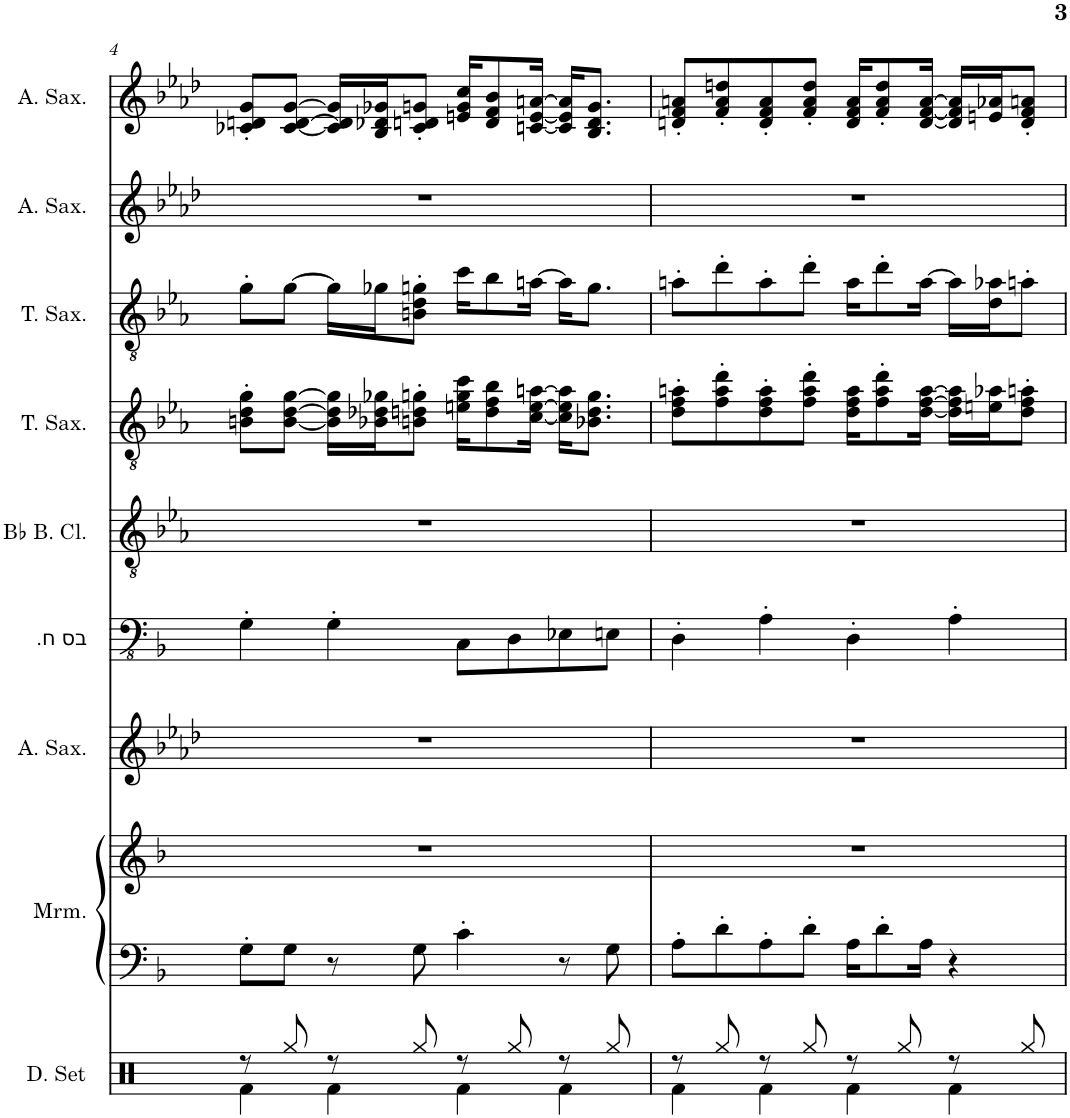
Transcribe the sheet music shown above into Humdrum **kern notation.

**kern	**kern	**kern	**kern	**kern	**kern	**kern	**kern	**kern	**kern
*part9	*part8	*part8	*part7	*part6	*part5	*part4	*part3	*part2	*part1
*staff10	*staff9	*staff8	*staff7	*staff6	*staff5	*staff4	*staff3	*staff2	*staff1
*I"מערכת תופים, Drums	*I"מרימבה (חמשה כפולה), Marimba	*	*I"סקסופון אלט, Alto 3	*I"בס חשמלית, finger Bass	*I"Bb Bass Clarinet, Clarinet	*I"סקסופון טנור, Tenor 2	*I"סקסופון טנור, Tenor 2	*I"סקסופון אלט, Alto 2	*I"סקסופון אלט, Alto 1
*	*I'Mrm.	*	*	*	*I'Bb B. Cl.	*	*	*	*
!!LO:PB:g=z
*clefX	*clefF4	*clefG2	*clefG2	*clefFv4	*clefGv2	*clefGv2	*clefGv2	*clefG2	*clefG2
*	*	*	*ITrd5c9	*	*ITrd8c14	*ITrd8c14	*ITrd8c14	*ITrd5c9	*ITrd5c9
*k[]	*k[b-]	*k[b-]	*k[b-e-a-d-]	*k[b-]	*k[b-e-a-]	*k[b-e-a-]	*k[b-e-a-]	*k[b-e-a-d-]	*k[b-e-a-d-]
*M4/4	*M4/4	*M4/4	*M4/4	*M4/4	*M4/4	*M4/4	*M4/4	*M4/4	*M4/4
=4	=4	=4	=4	=4	=4	=4	=4	=4	=4
*^	*	*	*	*	*	*	*	*	*
8r	4Rf\	8G'\L	1r	1r	4GG'\	1r	8Bn\' 8d\' 8g\'L	8g'\L	1r	8c-X/' 8dn/' 8g/'L
8Rgg/	.	8G\J	.	.	.	.	[8B\ [8d\ [8g\J	[8g\J	.	[8c-/ [8d/ [8g/J
8r	4Rf\	8r	.	.	4GG'\	.	16B\] 16d\] 16g\]LL	16g\LL]	.	16c-/] 16d/] 16g/]LL
.	.	.	.	.	.	.	16B-X\ 16d-X\ 16g-X\J	16g-X\J	.	16B-/ 16d-X/ 16g-X/J
8Rgg/	.	8G\	.	.	.	.	8Bn\' 8dn\' 8gn\'J	8Bn\' 8d\' 8gn\'J	.	8c-/' 8dn/' 8gn/'J
8r	4Rf\	4c'\	.	.	8CC\L	.	16en\ 16g\ 16cc\KL	16cc\KL	.	16en/ 16g/ 16cc/KL
.	.	.	.	.	.	.	8d\ 8f\ 8b-\	8b-\	.	8d/ 8f/ 8b-/
8Rgg/	.	.	.	.	8DD\	.	.	.	.	.
.	.	.	.	.	.	.	[16c\ [16e\ [16an\Jk	[16an\Jk	.	[16cn/ [16e/ [16an/Jk
8r	4Rf\	8r	.	.	8EE-X\	.	16c\] 16e\] 16a\]KL	16a\KL]	.	16c/] 16e/] 16a/]KL
.	.	.	.	.	.	.	8.B-X\ 8.d\ 8.g\J	8.g\J	.	8.B-/ 8.d/ 8.g/J
8Rgg/	.	8G\	.	.	8EEn\J	.	.	.	.	.
=5	=5	=5	=5	=5	=5	=5	=5	=5	=5	=5
8r	4Rf\	8A'\L	1r	1r	4DD'\	1r	8d\' 8f\' 8an\'L	8an'\L	1r	8dn/' 8f/' 8an/'L
8Rgg/	.	8d'\	.	.	.	.	8f\' 8a\' 8dd\'	8dd'\	.	8f/' 8a/' 8ddn/'
8r	4Rf\	8A'\	.	.	4AA'\	.	8d\' 8f\' 8a\'	8a'\	.	8d/' 8f/' 8a/'
8Rgg/	.	8d'\J	.	.	.	.	8f\' 8a\' 8dd\'J	8dd'\J	.	8f/' 8a/' 8dd/'J
8r	4Rf\	16A\KL	.	.	4DD'\	.	16d\ 16f\ 16a\KL	16a\KL	.	16d/ 16f/ 16a/KL
.	.	8d'\	.	.	.	.	8f\' 8a\' 8dd\'	8dd'\	.	8f/' 8a/' 8dd/'
8Rgg/	.	.	.	.	.	.	.	.	.	.
.	.	16A\Jk	.	.	.	.	[16d\ [16f\ [16a\Jk	[16a\Jk	.	[16d/ [16f/ [16a/Jk
8r	4Rf\	4r	.	.	4AA'\	.	16d\] 16f\] 16a\]LL	16a\LL]	.	16d/] 16f/] 16a/]LL
.	.	.	.	.	.	.	16en\ 16a-X\J	16d\ 16a-X\J	.	16en/ 16a-X/J
8Rgg/	.	.	.	.	.	.	8d\' 8f\' 8an\'J	8an'\J	.	8d/' 8f/' 8an/'J
*v	*v	*	*	*	*	*	*	*	*	*
=	=	=	=	=	=	=	=	=	=
*-	*-	*-	*-	*-	*-	*-	*-	*-	*-
